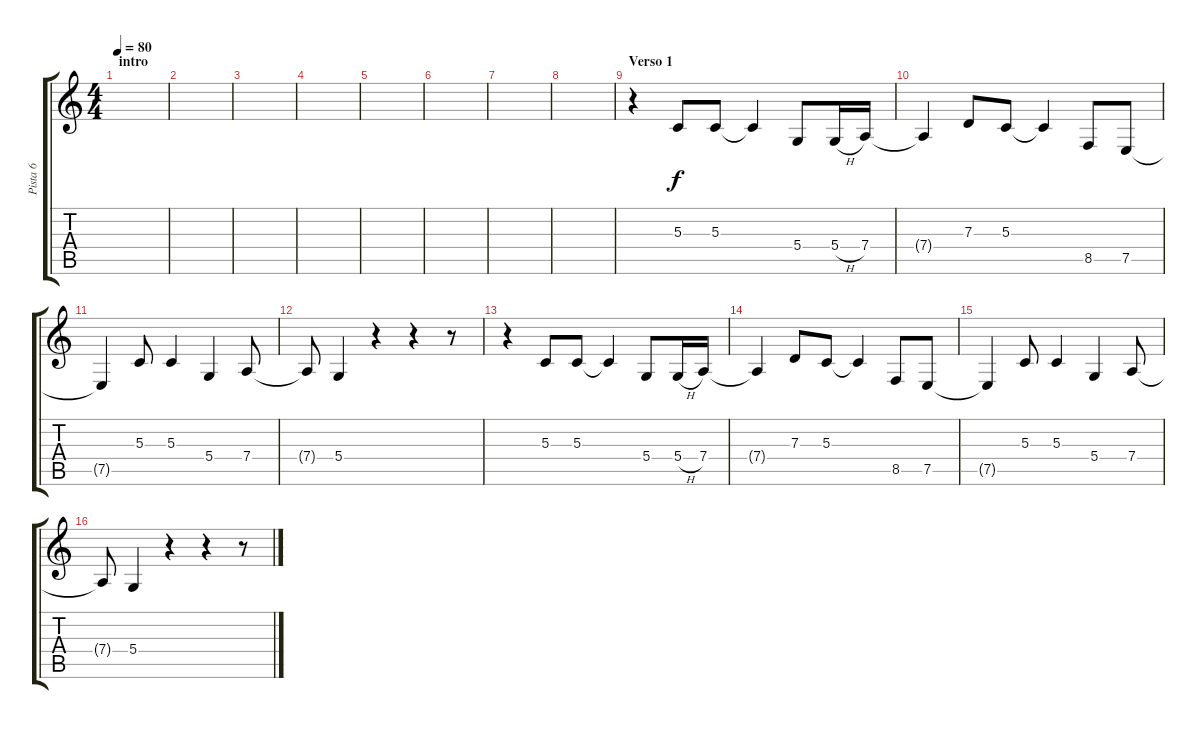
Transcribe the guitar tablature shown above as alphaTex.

\track ("Pista 6" "Pista 6") {instrument pad1newage}
\staff {score tabs}
\tuning (E4 B3 G3 D3 A2 E2) {hide}
\ts (4 4)
\section ("" "intro")
\tempo 80
\clef g2
\ks c
|
|
|
|
|
|
|
|
\section ("" "Verso 1")
r.4 5.3.8 5.3.8 5.3{t}.4 5.4.8 5.4{h}.16 7.4.16 |
7.4{t}.4 7.3.8 5.3.8 5.3{t}.4 8.5.8 7.5.8 |
7.5{t}.4 5.3.8 5.3.4 5.4.4 7.4.8 |
7.4{t}.8 5.4.4 r.4 r.4 r.8 |
r.4 5.3.8 5.3.8 5.3{t}.4 5.4.8 5.4{h}.16 7.4.16 |
7.4{t}.4 7.3.8 5.3.8 5.3{t}.4 8.5.8 7.5.8 |
7.5{t}.4 5.3.8 5.3.4 5.4.4 7.4.8 |
7.4{t}.8 5.4.4 r.4 r.4 r.8
